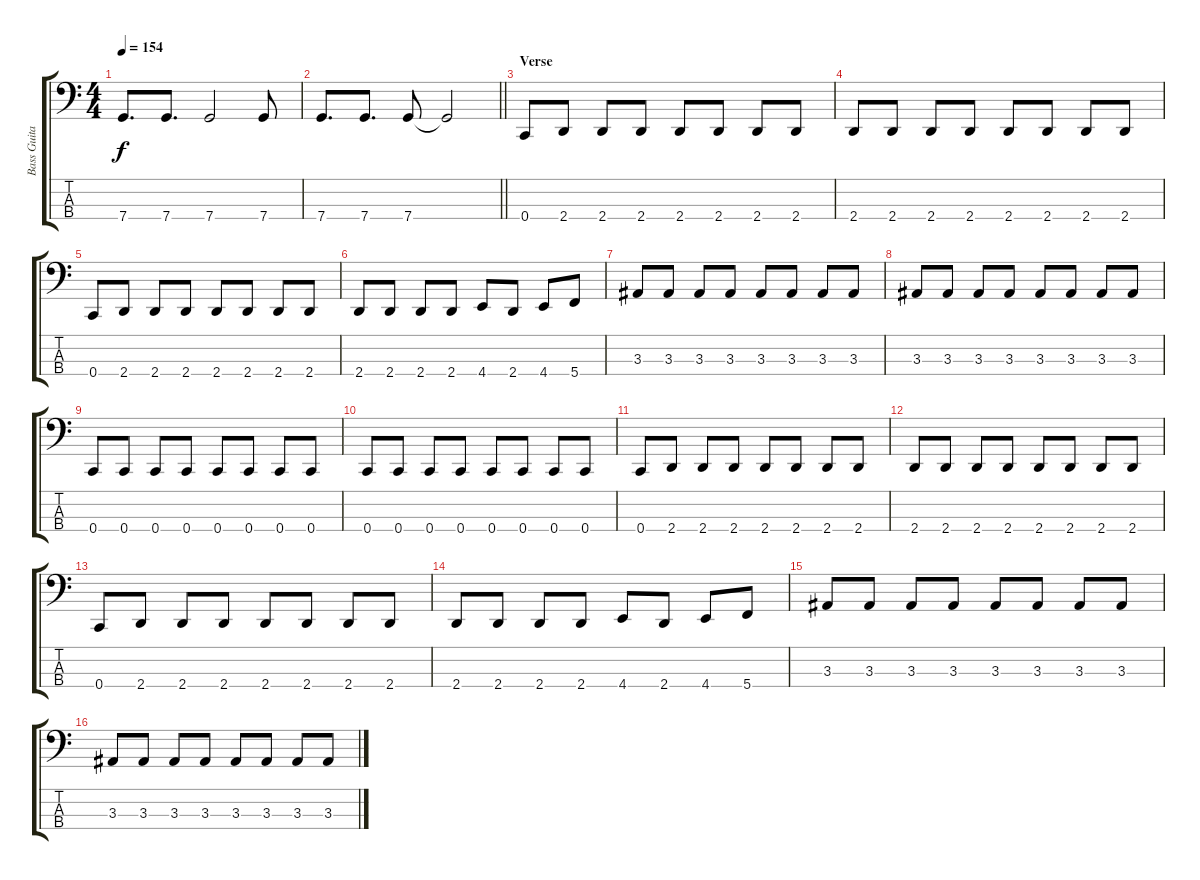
\track ("Bass Guitar (Marc McKnight)" "Bass Guita") {instrument electricbasspick}
\staff {score tabs}
\tuning (F2 C2 G1 C1) {hide}
\ts (4 4)
\tempo 154
\clef f4
\ks c
7.4.8{d dy f} 7.4.8{d} 7.4.2 7.4.8 |
\barLineRight lightlight
7.4.8{d} 7.4.8{d} 7.4.8 7.4{t}.2 |
\section ("" "Verse")
0.4.8 2.4.8 2.4.8 2.4.8 2.4.8 2.4.8 2.4.8 2.4.8 |
2.4.8 2.4.8 2.4.8 2.4.8 2.4.8 2.4.8 2.4.8 2.4.8 |
0.4.8 2.4.8 2.4.8 2.4.8 2.4.8 2.4.8 2.4.8 2.4.8 |
2.4.8 2.4.8 2.4.8 2.4.8 4.4.8 2.4.8 4.4.8 5.4.8 |
3.3.8 3.3.8 3.3.8 3.3.8 3.3.8 3.3.8 3.3.8 3.3.8 |
3.3.8 3.3.8 3.3.8 3.3.8 3.3.8 3.3.8 3.3.8 3.3.8 |
0.4.8 0.4.8 0.4.8 0.4.8 0.4.8 0.4.8 0.4.8 0.4.8 |
0.4.8 0.4.8 0.4.8 0.4.8 0.4.8 0.4.8 0.4.8 0.4.8 |
0.4.8 2.4.8 2.4.8 2.4.8 2.4.8 2.4.8 2.4.8 2.4.8 |
2.4.8 2.4.8 2.4.8 2.4.8 2.4.8 2.4.8 2.4.8 2.4.8 |
0.4.8 2.4.8 2.4.8 2.4.8 2.4.8 2.4.8 2.4.8 2.4.8 |
2.4.8 2.4.8 2.4.8 2.4.8 4.4.8 2.4.8 4.4.8 5.4.8 |
3.3.8 3.3.8 3.3.8 3.3.8 3.3.8 3.3.8 3.3.8 3.3.8 |
3.3.8 3.3.8 3.3.8 3.3.8 3.3.8 3.3.8 3.3.8 3.3.8
